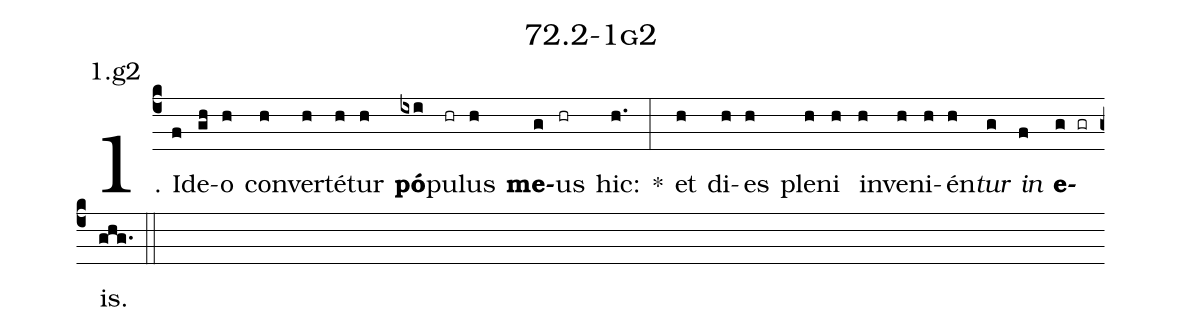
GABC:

name: 72.2-1g2;
annotation: 1.g2;
%%
(c4)1. Id(f)e(gh)o(h) con(h)ver(h)té(h)tur(h) <b>pó</b>(ixi)pu(hr)lus(h) <b>me</b>(g)us(hr) hic:(h.) *(:) et(h) di(h)es(h) ple(h)ni(h) in(h)ve(h)ni(h)én(h)<i>tur</i>(g) <i>in</i>(f) <b>e</b>(g gr)is.(ghg.) (::)


%E(h) u(h) o(g) u(f) a(g) e.(ghg.) (::)
